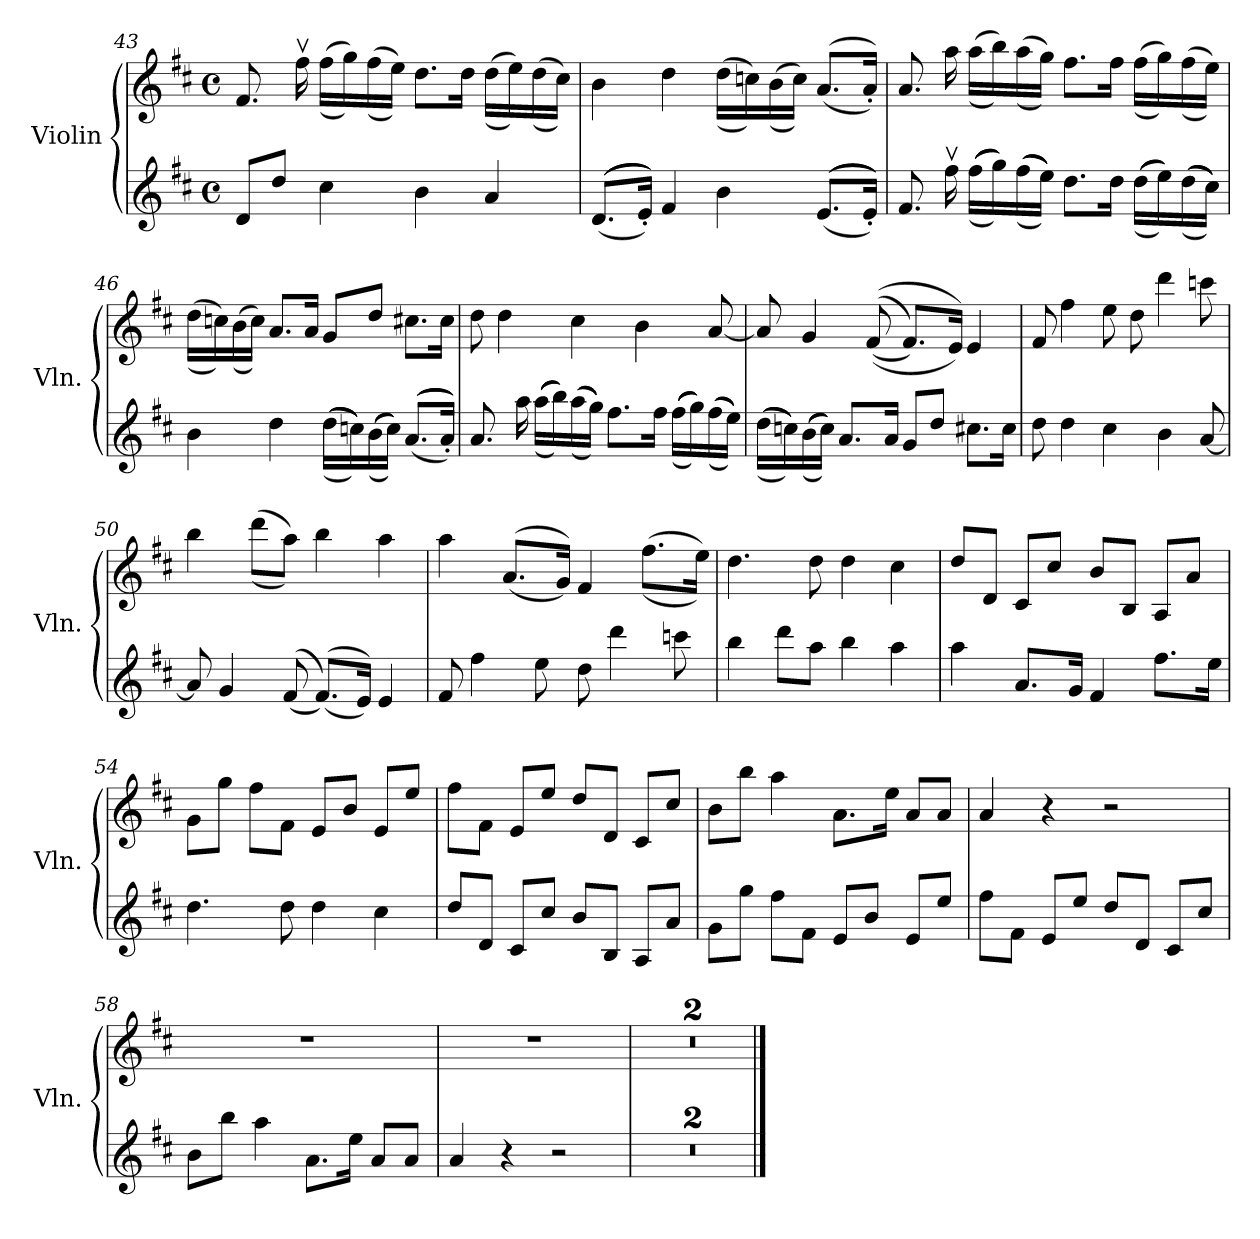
**kern	**kern
*part2	*part1
*staff2	*staff1
*I"Violin	*I"Violin
*I'Vln.	*I'Vln.
!!LO:LB:g=z
*clefG2	*clefG2
*k[f#c#]	*k[f#c#]
*M4/4	*M4/4
*met(c)	*met(c)
=43	=43
8d/L	8.f#/
8dd/J	.
.	16ff#v\
4cc#\	((16ff#\LL
.	16gg\))
.	((16ff#\
.	16ee\JJ))
4b\	8.dd\L
.	16dd\Jk
4a/	((16dd\LL
.	16ee\))
.	((16dd\
.	16cc#\JJ))
=44	=44
((((8.d/L	4b\
16e'/Jk))))	.
4f#/	4dd\
4b\	((16dd\LL
.	16ccn\))
.	((16b\
.	16cc\JJ))
((((8.e/L	((8.a/L
16e'/Jk))))	16a'/Jk))
=45	=45
8.f#/	8.a/
16ff#v\	16aa\
((((16ff#\LL	((16aa\LL
16gg\))))	16bb\))
((((16ff#\	((16aa\
16ee\JJ))))	16gg\JJ))
8.dd\L	8.ff#\L
16dd\Jk	16ff#\Jk
((((16dd\LL	((16ff#\LL
16ee\))))	16gg\))
((((16dd\	((16ff#\
16cc#\JJ))))	16ee\JJ))
!!LO:PB:g=z
=46	=46
4b\	((16dd\LL
.	16ccn\))
.	((16b\
.	16cc\JJ))
4dd\	8.a/L
.	16a/Jk
((((16dd\LL	8g/L
16ccn\))))	.
((((16b\	8dd/J
16cc\JJ))))	.
((((8.a/L	8.cc#X\L
16a'/Jk))))	16cc#\Jk
=47	=47
8.a/	8dd\
.	4dd\
16aa\	.
((((16aa\LL	.
16bb\))))	.
((((16aa\	4cc#\
16gg\JJ))))	.
8.ff#\L	.
.	4b\
16ff#\Jk	.
((((16ff#\LL	.
16gg\))))	.
((((16ff#\	[8a/
16ee\JJ))))	.
=48	=48
((((16dd\LL	8a/]
16ccn\))))	.
((((16b\	4g/
16cc\JJ))))	.
8.a/L	.
.	((((8f#/
16a/Jk	.
8g/L	8.f#/L))
8dd/J	.
.	16e/Jk))
8.cc#X\L	4e/
16cc#\Jk	.
!!LO:LB:g=z
=49	=49
8dd\	8f#/
4dd\	4ff#\
4cc#\	8ee\
.	8dd\
4b\	4ddd\
[8a/	8cccn\
=50	=50
8a/]	4bb\
4g/	.
.	((8ddd\L
((((8f#/	8aa\J))
((8.f#/L))	4bb\
((16e/Jk))	.
4e/	4aa\
=51	=51
8f#/	4aa\
4ff#\	.
.	((8.a/L
8ee\	.
.	16g/Jk))
8dd\	4f#/
4ddd\	.
.	((8.ff#\L
8cccn\	.
.	16ee\Jk))
=52	=52
4bb\	4.dd\
8ddd\L	.
8aa\J	8dd\
4bb\	4dd\
4aa\	4cc#\
=53	=53
4aa\	8dd/L
.	8d/J
8.a/L	8c#/L
.	8cc#/J
16g/Jk	.
4f#/	8b/L
.	8B/J
8.ff#\L	8A/L
.	8a/J
16ee\Jk	.
!!LO:LB:g=z
=54	=54
4.dd\	8g\L
.	8gg\J
.	8ff#\L
8dd\	8f#\J
4dd\	8e/L
.	8b/J
4cc#\	8e/L
.	8ee/J
=55	=55
8dd/L	8ff#\L
8d/J	8f#\J
8c#/L	8e/L
8cc#/J	8ee/J
8b/L	8dd/L
8B/J	8d/J
8A/L	8c#/L
8a/J	8cc#/J
=56	=56
8g\L	8b\L
8gg\J	8bb\J
8ff#\L	4aa\
8f#\J	.
8e/L	8.a\L
8b/J	.
.	16ee\Jk
8e/L	8a/L
8ee/J	8a/J
=57	=57
8ff#\L	4a/
8f#\J	.
8e/L	4r
8ee/J	.
8dd/L	2r
8d/J	.
8c#/L	.
8cc#/J	.
=58	=58
8b\L	1r
8bb\J	.
4aa\	.
8.a\L	.
16ee\Jk	.
8a/L	.
8a/J	.
!!LO:LB:g=z
=59	=59
4a/	1r
4r	.
2r	.
=60	=60
1r	1r
=61	=61
1r	1r
==	==
*-	*-
